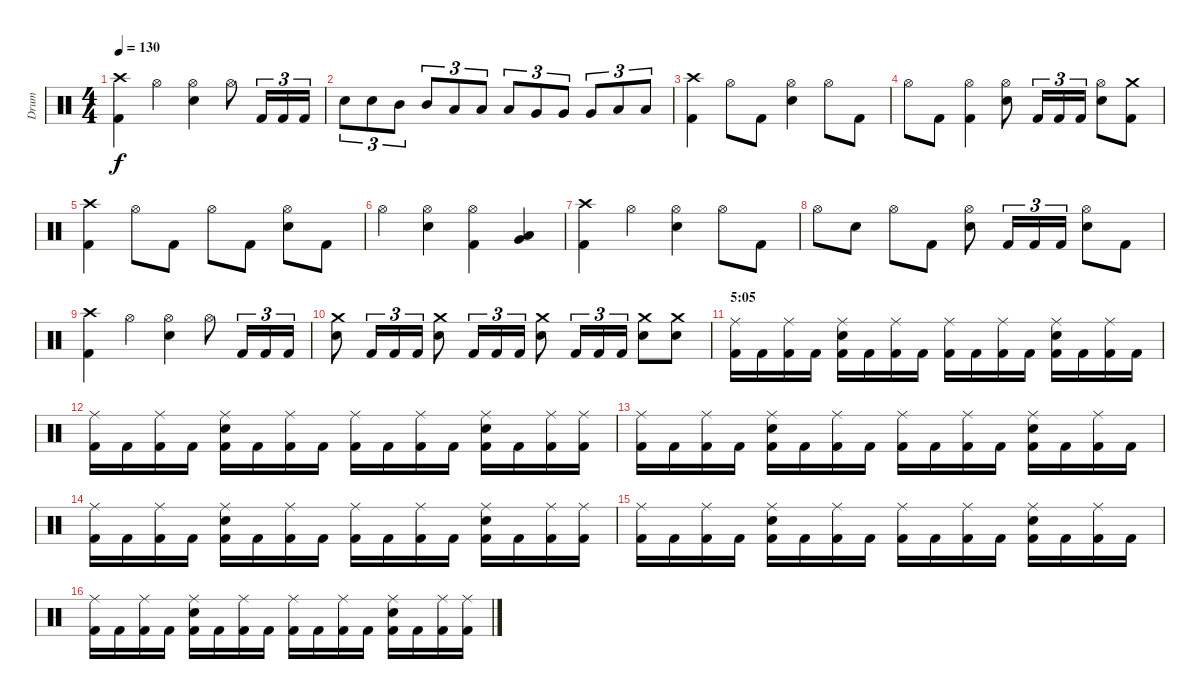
\track ("Drum" "Drum") {instrument percussion}
\staff {score}
\articulation defaults
\ts (4 4)
\tempo 130
\clef neutral
\ks c
("Kick (hit) 2" "Crash high (hit)").4{dy f} "Hi-Hat (open)".4 ("Electric Snare (hit)" "Hi-Hat (open)").4 "Hi-Hat (open)".8 "Kick (hit) 2".16{tu (3 2)} "Kick (hit) 2".16{tu (3 2)} "Kick (hit) 2".16{tu (3 2)} |
"Electric Snare (hit)".8{tu (3 2)} "Electric Snare (hit)".8{tu (3 2)} "Mid Tom (hit)".8{tu (3 2)} "Mid Tom (hit)".8{tu (3 2)} "Low Tom (hit)".8{tu (3 2)} "Low Tom (hit)".8{tu (3 2)} "Low Tom (hit)".8{tu (3 2)} "Very Low Tom (hit)".8{tu (3 2)} "Very Low Tom (hit)".8{tu (3 2)} "Very Low Tom (hit)".8{tu (3 2)} "Low Tom (hit)".8{tu (3 2)} "Low Tom (hit)".8{tu (3 2)} |
("Kick (hit) 2" "Crash high (hit)").4 "Hi-Hat (open)".8 "Kick (hit) 2".8 ("Electric Snare (hit)" "Hi-Hat (open)").4 "Hi-Hat (open)".8 "Kick (hit) 2".8 |
"Hi-Hat (open)".8 "Kick (hit) 2".8 ("Kick (hit) 2" "Hi-Hat (open)").4 ("Electric Snare (hit)" "Hi-Hat (open)").8 "Kick (hit) 2".16{tu (3 2)} "Kick (hit) 2".16{tu (3 2)} "Kick (hit) 2".16{tu (3 2)} ("Electric Snare (hit)" "Hi-Hat (open)").8 ("Kick (hit) 2" "Crash medium (hit)").8 |
("Kick (hit) 2" "Crash high (hit)").4 "Hi-Hat (open)".8 "Kick (hit) 2".8 "Hi-Hat (open)".8 "Kick (hit) 2".8 ("Electric Snare (hit)" "Hi-Hat (open)").8 "Kick (hit) 2".8 |
"Hi-Hat (open)".4 ("Electric Snare (hit)" "Hi-Hat (open)").4 ("Kick (hit) 2" "Hi-Hat (open)").4 ("Low Tom (hit)" "Very Low Tom (hit)").4 |
("Kick (hit) 2" "Crash high (hit)").4 "Hi-Hat (open)".4 ("Electric Snare (hit)" "Hi-Hat (open)").4 "Hi-Hat (open)".8 "Kick (hit) 2".8 |
"Hi-Hat (open)".8 "Electric Snare (hit)".8 "Hi-Hat (open)".8 "Kick (hit) 2".8 ("Electric Snare (hit)" "Hi-Hat (open)").8 "Kick (hit) 2".16{tu (3 2)} "Kick (hit) 2".16{tu (3 2)} "Kick (hit) 2".16{tu (3 2)} ("Electric Snare (hit)" "Hi-Hat (open)").8 "Kick (hit) 2".8 |
("Kick (hit) 2" "Crash high (hit)").4 "Hi-Hat (open)".4 ("Electric Snare (hit)" "Hi-Hat (open)").4 "Hi-Hat (open)".8 "Kick (hit) 2".16{tu (3 2)} "Kick (hit) 2".16{tu (3 2)} "Kick (hit) 2".16{tu (3 2)} |
("Electric Snare (hit)" "Crash medium (hit)").8 "Kick (hit) 2".16{tu (3 2)} "Kick (hit) 2".16{tu (3 2)} "Kick (hit) 2".16{tu (3 2)} ("Electric Snare (hit)" "Crash medium (hit)").8 "Kick (hit) 2".16{tu (3 2)} "Kick (hit) 2".16{tu (3 2)} "Kick (hit) 2".16{tu (3 2)} ("Electric Snare (hit)" "Crash medium (hit)").8 "Kick (hit) 2".16{tu (3 2)} "Kick (hit) 2".16{tu (3 2)} "Kick (hit) 2".16{tu (3 2)} ("Electric Snare (hit)" "Crash medium (hit)").8 ("Electric Snare (hit)" "Crash medium (hit)").8 |
\section ("" "5:05")
("Kick (hit) 2" "Ride (middle)").16 "Kick (hit) 2".16 ("Kick (hit) 2" "Ride (middle)").16 "Kick (hit) 2".16 ("Kick (hit) 2" "Electric Snare (hit)" "Ride (middle)").16 "Kick (hit) 2".16 ("Kick (hit) 2" "Ride (middle)").16 "Kick (hit) 2".16 ("Kick (hit) 2" "Ride (middle)").16 "Kick (hit) 2".16 ("Kick (hit) 2" "Ride (middle)").16 "Kick (hit) 2".16 ("Kick (hit) 2" "Electric Snare (hit)" "Ride (middle)").16 "Kick (hit) 2".16 ("Kick (hit) 2" "Ride (middle)").16 "Kick (hit) 2".16 |
("Kick (hit) 2" "Ride (middle)").16 "Kick (hit) 2".16 ("Kick (hit) 2" "Ride (middle)").16 "Kick (hit) 2".16 ("Kick (hit) 2" "Electric Snare (hit)" "Ride (middle)").16 "Kick (hit) 2".16 ("Kick (hit) 2" "Ride (middle)").16 "Kick (hit) 2".16 ("Kick (hit) 2" "Ride (middle)").16 "Kick (hit) 2".16 ("Kick (hit) 2" "Ride (middle)").16 "Kick (hit) 2".16 ("Kick (hit) 2" "Electric Snare (hit)" "Ride (middle)").16 "Kick (hit) 2".16 ("Kick (hit) 2" "Ride (middle)").16 ("Kick (hit) 2" "Ride (middle)").16 |
("Kick (hit) 2" "Ride (middle)").16 "Kick (hit) 2".16 ("Kick (hit) 2" "Ride (middle)").16 "Kick (hit) 2".16 ("Kick (hit) 2" "Electric Snare (hit)" "Ride (middle)").16 "Kick (hit) 2".16 ("Kick (hit) 2" "Ride (middle)").16 "Kick (hit) 2".16 ("Kick (hit) 2" "Ride (middle)").16 "Kick (hit) 2".16 ("Kick (hit) 2" "Ride (middle)").16 "Kick (hit) 2".16 ("Kick (hit) 2" "Electric Snare (hit)" "Ride (middle)").16 "Kick (hit) 2".16 ("Kick (hit) 2" "Ride (middle)").16 "Kick (hit) 2".16 |
("Kick (hit) 2" "Ride (middle)").16 "Kick (hit) 2".16 ("Kick (hit) 2" "Ride (middle)").16 "Kick (hit) 2".16 ("Kick (hit) 2" "Electric Snare (hit)" "Ride (middle)").16 "Kick (hit) 2".16 ("Kick (hit) 2" "Ride (middle)").16 "Kick (hit) 2".16 ("Kick (hit) 2" "Ride (middle)").16 "Kick (hit) 2".16 ("Kick (hit) 2" "Ride (middle)").16 "Kick (hit) 2".16 ("Kick (hit) 2" "Electric Snare (hit)" "Ride (middle)").16 "Kick (hit) 2".16 ("Kick (hit) 2" "Ride (middle)").16 ("Kick (hit) 2" "Ride (middle)").16 |
("Kick (hit) 2" "Ride (middle)").16 "Kick (hit) 2".16 ("Kick (hit) 2" "Ride (middle)").16 "Kick (hit) 2".16 ("Kick (hit) 2" "Electric Snare (hit)" "Ride (middle)").16 "Kick (hit) 2".16 ("Kick (hit) 2" "Ride (middle)").16 "Kick (hit) 2".16 ("Kick (hit) 2" "Ride (middle)").16 "Kick (hit) 2".16 ("Kick (hit) 2" "Ride (middle)").16 "Kick (hit) 2".16 ("Kick (hit) 2" "Electric Snare (hit)" "Ride (middle)").16 "Kick (hit) 2".16 ("Kick (hit) 2" "Ride (middle)").16 "Kick (hit) 2".16 |
("Kick (hit) 2" "Ride (middle)").16 "Kick (hit) 2".16 ("Kick (hit) 2" "Ride (middle)").16 "Kick (hit) 2".16 ("Kick (hit) 2" "Electric Snare (hit)" "Ride (middle)").16 "Kick (hit) 2".16 ("Kick (hit) 2" "Ride (middle)").16 "Kick (hit) 2".16 ("Kick (hit) 2" "Ride (middle)").16 "Kick (hit) 2".16 ("Kick (hit) 2" "Ride (middle)").16 "Kick (hit) 2".16 ("Kick (hit) 2" "Electric Snare (hit)" "Ride (middle)").16 "Kick (hit) 2".16 ("Kick (hit) 2" "Ride (middle)").16 ("Kick (hit) 2" "Ride (middle)").16
